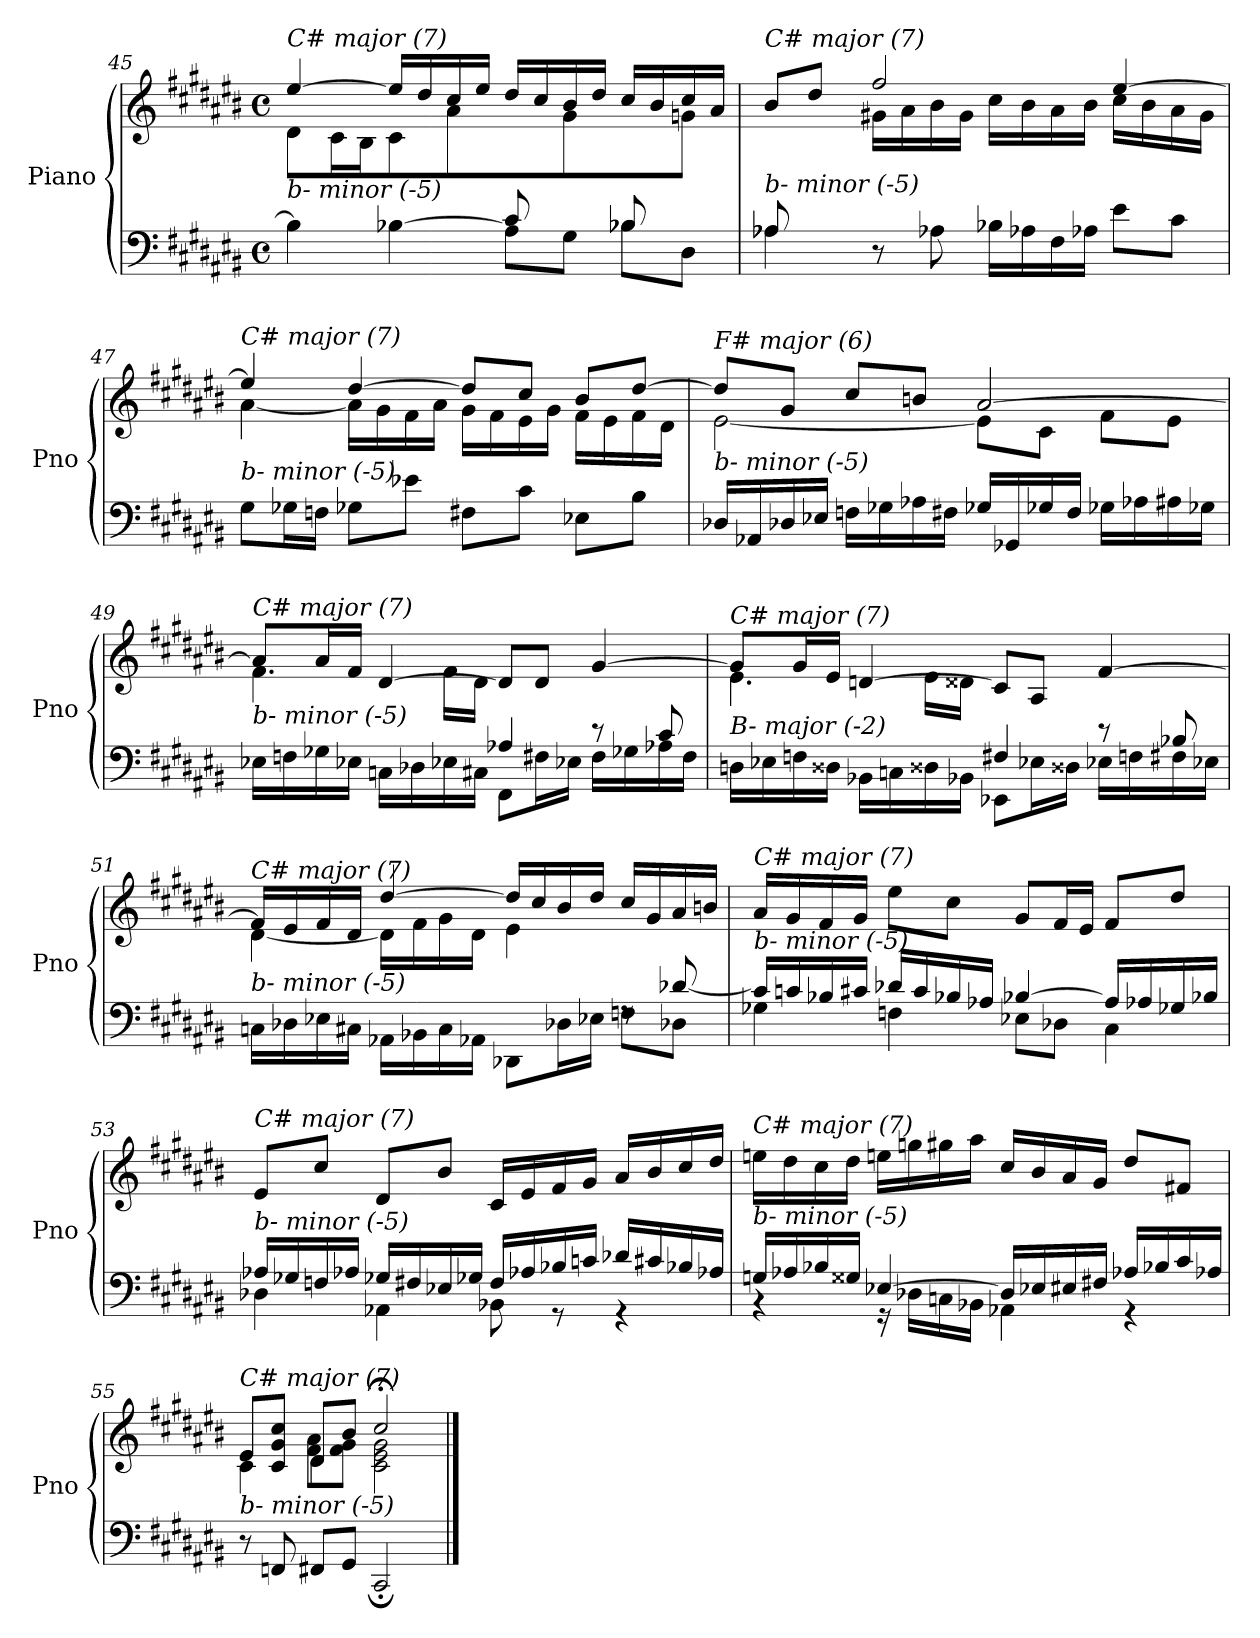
**kern	**kern
*part1	*part1
*staff2	*staff1
*I"Piano	*
*I'Pno	*
*clefF4	*clefG2
*k[f#c#g#d#a#e#b#]	*k[f#c#g#d#a#e#b#]
*M4/4	*M4/4
*met(c)	*met(c)
=45	=45
*^	*^
!	!	!LO:TX:i:t=C# major (7)	!
!LO:TX:i:t=b- minor (-5)	!	!	!
4B#\]	2ryy	[4ee#/	8d#\L
.	.	.	16c#\L
.	.	.	16B#\JJ
[4B-Xi\	.	16ee#/LL]	8c#\L
.	.	16dd#/	.
.	.	16cc#/	8a#\J
.	.	16ee#/JJ	.
8A#\L]	8c#i/L	16dd#/LL	8ryy
.	.	16cc#/	.
8G#\J	8ryy	16b#/	8g#\J
.	.	16dd#/JJ	.
8B-Xi\L	8B-Xi/L	16cc#/LL	8ryy
.	.	16b#/	.
8D#\J	8ryy	16cc#/	8gni\J
.	.	16a#/JJ	.
!!LO:LB:g=z	!!
=46	=46	=46	=46
!	!	!LO:TX:i:t=C# major (7)	!
!LO:TX:i:t=b- minor (-5)	!	!	!
8A-Xi/L	4A-Xi\	8b#/L	8ryy
2..ryy	.	8dd#/J	16g#\L
.	.	.	16gni\JJ
.	8r	2ff#/	16g#\LL
.	.	.	16a#\
.	8A-Xi\	.	16b#\
.	.	.	16g#\JJ
.	16B-Xi\LL	.	16cc#\LL
.	16A-Xi\	.	16b#\
.	16F#\	.	16a#\
.	16A-Xi\JJ	.	16b#\JJ
.	8e#\L	[4ee#/	16cc#\LL
.	.	.	16b#\
.	8c#\J	.	16a#\
.	.	.	16g#\JJ
*v	*v	*	*
=47	=47	=47
!	!LO:TX:i:t=C# major (7)	!
!LO:TX:i:t=b- minor (-5)	!	!
8G#\L	4ee#/]	[4a#\
16G-Xi\L	.	.
16Fni\JJ	.	.
8G-Xi\L	[4dd#/	16a#\LL]
.	.	16g#\
8e-Xi\J	.	16f#\
.	.	16a#\JJ
8F#i\L	8dd#/L]	16g#\LL
.	.	16f#\
8c#\J	8cc#/J	16e#\
.	.	16g#\JJ
8E-Xi\L	8b#/L	16f#\LL
.	.	16e#\
8B#\J	[8dd#/J	16f#\
.	.	16d#\JJ
=48	=48	=48
!	!LO:TX:i:t=F# major (6)	!
!LO:TX:i:t=b- minor (-5)	!	!
16D-Xi/LL	8dd#/L]	[2e#\
16AA-Xi/	.	.
16D-Xi/	8g#/J	.
16E-Xj/JJ	.	.
16Fni\LL	8cc#/L	.
16G-Xi\	.	.
16A-Xi\	8bn/J	.
16F#i\JJ	.	.
16G-Xi/LL	[2a#/	8e#\L]
16GG-Xi/	.	.
16G-Xi/	.	8c#\J
16F#i/JJ	.	.
16G-Xi\LL	.	8f#\L
16A-Xi\	.	.
16A#\	.	8e#\J
16G-Xi\JJ	.	.
!!LO:PB:g=z	!!
=49	=49	=49
*^	*	*
!	!	!LO:TX:i:t=C# major (7)	!
!LO:TX:i:t=b- minor (-5)	!	!	!
2ryy	16E-Xi\LL	8a#/L]	4.f#\
.	16Fni\	.	.
.	16G-Xi\	16a#/L	.
.	16E-Xi\JJ	16f#/JJ	.
.	16Cni\LL	[4d#/	.
.	16D-Xi\	.	.
.	16E-Xi\	.	16f#\LL
.	16C#i\JJ	.	16d#\JJ
4A-Xi/	8FF#i\L	8d#/L]	4ryy
.	16F#i\L	8d#/J	.
.	16E-Xi\JJ	.	.
8ryy	16F#i\LL	[4g#/	8rBB
.	16G-Xi\	.	.
8c#i/	16A-Xi\	.	8ryy
.	16F#i\JJ	.	.
=50	=50	=50	=50
!	!	!LO:TX:i:t=C# major (7)	!
!LO:TX:i:t=B- major (-2)	!	!	!
2ryy	16Dni\LL	8g#/L]	4.e#\
.	16E-Xi\	.	.
.	16Fni\	16g#/L	.
.	16D##i\JJ	16e#/JJ	.
.	16BB-Xi\LL	[4dni/	.
.	16Cni\	.	.
.	16D##Xi\	.	16e#\LL
.	16BB-Xi\JJ	.	16d##Xi\JJ
4F#/	8EE-Xi\L	8c##/L]	4ryy
.	16E-Xi\L	8A#/J	.
.	16D##Xi\JJ	.	.
8ryy	16E-Xi\LL	[4f#/	8rBB
.	16Fni\	.	.
8B-Xi/	16F#\	.	8ryy
.	16E-Xi\JJ	.	.
=51	=51	=51	=51
*	*^	*	*^
!	!	!	!LO:TX:i:t=C# major (7)	!	!
!LO:TX:i:t=b- minor (-5)	!	!	!	!	!
2.ryy	16Cni\LL	2.ryy	16f#/LL]	[4d#\	2.ryy
.	16D-Xi\	.	16e#/	.	.
.	16E-Xi\	.	16f#/	.	.
.	16C#i\JJ	.	16d#/JJ	.	.
.	16AA-Xi\LL	.	[4dd#/	16d#\LL]	.
.	16BB-Xi\	.	.	16f#\	.
.	16C#i\	.	.	16g#\	.
.	16AA-Xi\JJ	.	.	16d#\JJ	.
.	8DD-Xi\L	.	16dd#/LL]	4e#\	.
.	.	.	16cc#/	.	.
.	16D-Xi\L	.	16b#/	.	.
.	16E-Xi\JJ	.	16dd#/JJ	.	.
4ryy	8rF	8Fni\L	16cc#/LL	4ryy	4ryy
.	.	.	16g#/	.	.
.	[8d-Xi/	8D-Xi\J	16a#/	.	.
.	.	.	16bn/JJ	.	.
*	*v	*v	*	*	*
*	*	*v	*v	*v
!!LO:LB:g=z
=52	=52	=52
!	!	!LO:TX:i:t=C# major (7)
!LO:TX:i:t=b- minor (-5)	!	!
16c#/LL]	4G-Xi\	16a#/LL
16cni/	.	16g#/
16B-Xi/	.	16f#/
16c#i/JJ	.	16g#/JJ
16d-Xi/LL	4Fni\	8ee#\L
16c#i/	.	.
16B-Xi/	.	8cc#\J
16A-Xi/JJ	.	.
[4B-Xi/	8E-Xi\L	8g#/L
.	8D-Xi\J	16f#/L
.	.	16e#/JJ
16A#/LL]	4C#i\	8f#/L
16A-Xi/	.	.
16G-Xi/	.	8dd#/J
16B-Xi/JJ	.	.
=53	=53	=53
!	!	!LO:TX:i:t=C# major (7)
!LO:TX:i:t=b- minor (-5)	!	!
16A-Xi/LL	4D-Xi\	8e#/L
16G-Xi/	.	.
16Fni/	.	8cc#/J
16A-Xi/JJ	.	.
16G-Xi/LL	4AA-Xi\	8d#/L
16F#i/	.	.
16E-Xi/	.	8b#/J
16G-Xi/JJ	.	.
16F#i/LL	8BB-Xi\	16c#/LL
16A-Xi/	.	16e#/
16B-Xi/	8r	16f#/
16cni/JJ	.	16g#/JJ
16d-Xi/LL	4r	16a#/LL
16c#i/	.	16b#/
16B-Xi/	.	16cc#/
16A-Xi/JJ	.	16dd#/JJ
!!LO:LB:g=z
=54	=54	=54
!	!	!LO:TX:i:t=C# major (7)
!LO:TX:i:t=b- minor (-5)	!	!
16Gni/LL	4r	16een\LL
16A-Xi/	.	16dd#\
16B-Xi/	.	16cc#\
16G##i/JJ	.	16dd#\JJ
[4E-Xi/	16r	16een\LL
.	16D-Xj\LL	16ggni\
.	16Cni\	16gg#\
.	16BB-Xi\JJ	16aa#\JJ
16D#/LL]	4AA-Xi\	16cc#/LL
16E-Xi/	.	16b#/
16E#/	.	16a#/
16F#X/JJ	.	16g#/JJ
16A-Xi/LL	4r	8dd#/L
16B-Xi/	.	.
16c#i/	.	8f#X/J
16A-Xi/JJ	.	.
=55	=55	=55
*	*	*^
*	*	*	*^
!	!	!LO:TX:i:t=C# major (7)	!	!
!LO:TX:i:t=b- minor (-5)	!	!	!	!
4ryy	8r	8e#/L	4c#\	4ryy
.	8FFni/	8c#/ 8g#/ 8cc#/J	.	.
4ryy	8FF#/L	8d#/L	8f#\ 8a#\L	4d#\
.	8GG#/J	8b#/J	8f#\ 8g#\J	.
2ryy	2CC#;/	2cc#;</	2c#\ 2e#\ 2g#\	2ryy
*v	*v	*	*	*
*	*v	*v	*v
==	==
*-	*-
